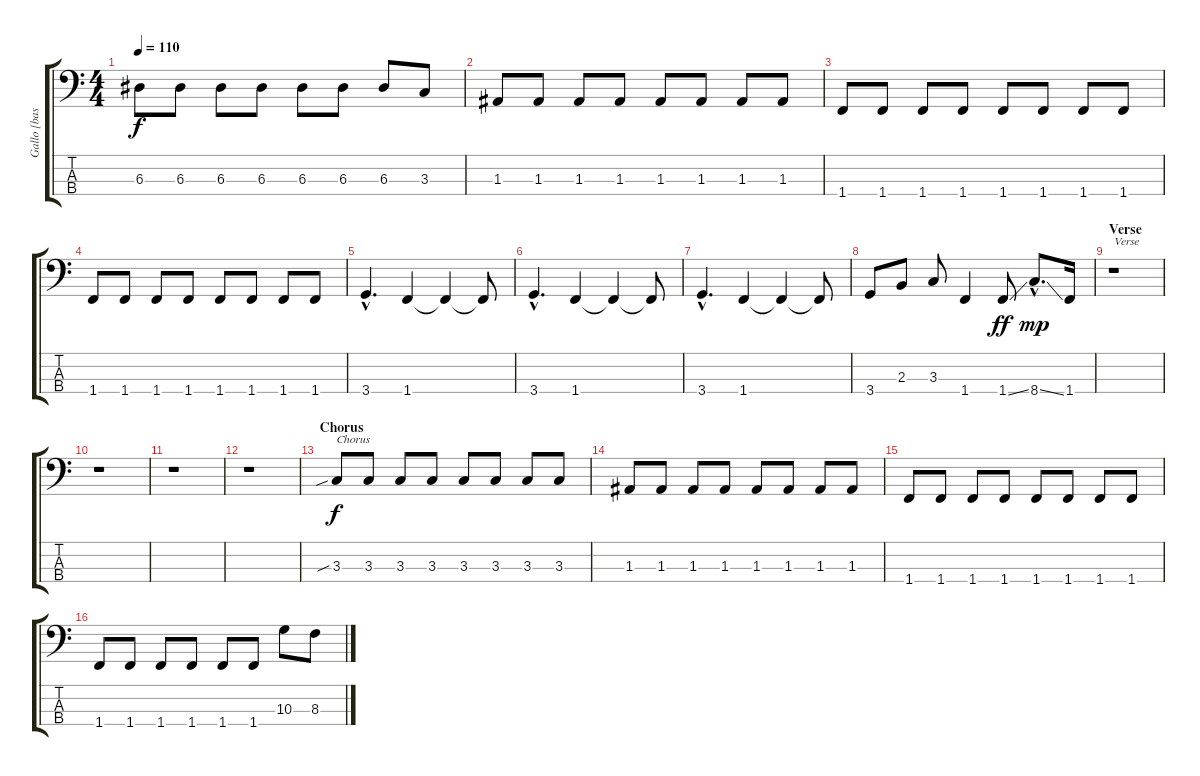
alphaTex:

\track ("Gallo [bass]" "Gallo [bas") {instrument electricbassfinger}
\staff {score tabs}
\tuning (G2 D2 A1 E1) {hide}
\ts (4 4)
\tempo 110
\clef f4
\ks c
6.3.8{dy f} 6.3.8 6.3.8 6.3.8 6.3.8 6.3.8 6.3.8 3.3.8 |
1.3.8 1.3.8 1.3.8 1.3.8 1.3.8 1.3.8 1.3.8 1.3.8 |
1.4.8 1.4.8 1.4.8 1.4.8 1.4.8 1.4.8 1.4.8 1.4.8 |
1.4.8 1.4.8 1.4.8 1.4.8 1.4.8 1.4.8 1.4.8 1.4.8 |
3.4{hac}.4{d} 1.4.4 1.4{t}.4 1.4{t}.8 |
3.4{hac}.4{d} 1.4.4 1.4{t}.4 1.4{t}.8 |
3.4{hac}.4{d} 1.4.4 1.4{t}.4 1.4{t}.8 |
3.4.8 2.3.8 3.3.8 1.4.4 1.4{ss}.8{dy ff} 8.4{ss hac}.8{d dy mp} 1.4.16 |
\section ("" "Verse")
r.1{txt "Verse"} |
r.1 |
r.1 |
r.1 |
\section ("" "Chorus")
3.3{sib}.8{txt "Chorus" dy f} 3.3.8 3.3.8 3.3.8 3.3.8 3.3.8 3.3.8 3.3.8 |
1.3.8 1.3.8 1.3.8 1.3.8 1.3.8 1.3.8 1.3.8 1.3.8 |
1.4.8 1.4.8 1.4.8 1.4.8 1.4.8 1.4.8 1.4.8 1.4.8 |
1.4.8 1.4.8 1.4.8 1.4.8 1.4.8 1.4.8 10.3.8 8.3.8
